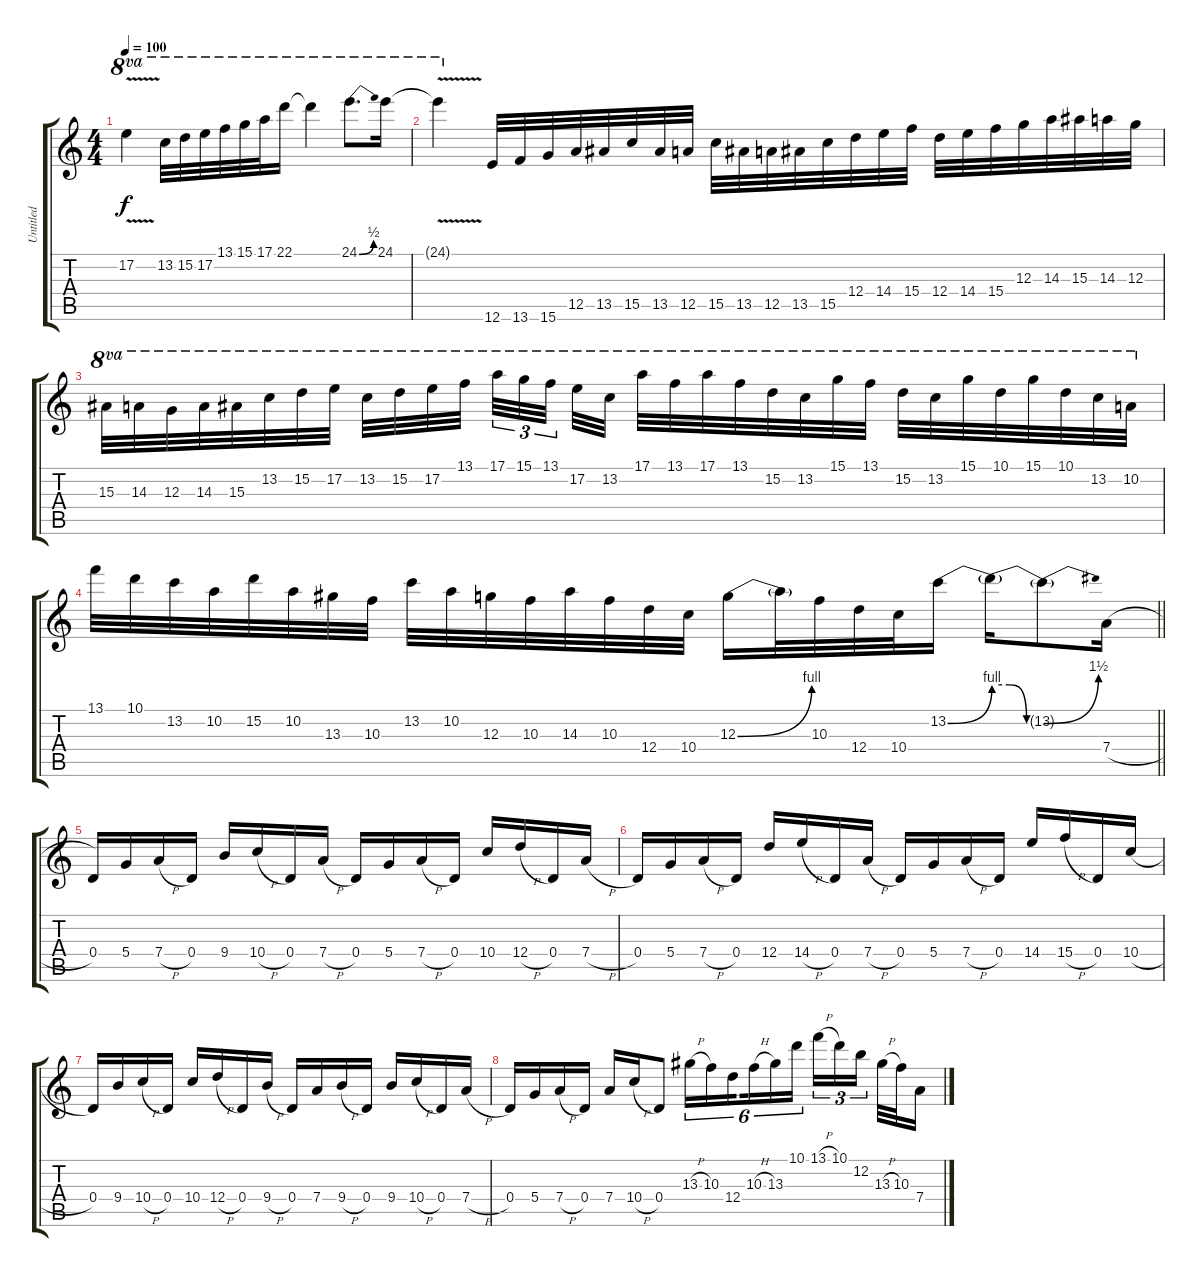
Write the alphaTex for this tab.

\track ("Untitled" "Untitled") {instrument overdrivenguitar}
\staff {score tabs}
\tuning (E4 B3 G3 D3 A2 E2) {hide}
\ts (4 4)
\tempo 100
\clef g2
\ks c
17.2{v t}.4{ot 8va dy f} 13.2.32{ot 8va} 15.2.32{ot 8va} 17.2.32{ot 8va} 13.1.32{ot 8va} 15.1.32{ot 8va} 17.1.32{ot 8va} 22.1.16{ot 8va} 22.1{t}.4{ot 8va} 24.1{be (bend 0 0 60 2)}.8{d ot 8va} 24.1.16{ot 8va} |
24.1{v t}.4{ot 8va} 12.6.32 13.6.32 15.6.32 12.5.32 13.5.32 15.5.32 13.5.32 12.5.32 15.5.32 13.5.32 12.5.32 13.5.32 15.5.32 12.4.32 14.4.32 15.4.32 12.4.32 14.4.32 15.4.32 12.3.32 14.3.32 15.3.32 14.3.32 12.3.32 |
15.3.32{ot 8va} 14.3.32{ot 8va} 12.3.32{ot 8va} 14.3.32{ot 8va} 15.3.32{ot 8va} 13.2.32{ot 8va} 15.2.32{ot 8va} 17.2.32{ot 8va} 13.2.32{ot 8va} 15.2.32{ot 8va} 17.2.32{ot 8va} 13.1.32{ot 8va beam splitsecondary} 17.1.32{tu (3 2) ot 8va} 15.1.32{tu (3 2) ot 8va} 13.1.32{tu (3 2) ot 8va beam splitsecondary} 17.2.32{ot 8va} 13.2.32{ot 8va} 17.1.32{ot 8va} 13.1.32{ot 8va} 17.1.32{ot 8va} 13.1.32{ot 8va} 15.2.32{ot 8va} 13.2.32{ot 8va} 15.1.32{ot 8va} 13.1.32{ot 8va} 15.2.32{ot 8va} 13.2.32{ot 8va} 15.1.32{ot 8va} 10.1.32{ot 8va} 15.1.32{ot 8va} 10.1.32{ot 8va} 13.2.32{ot 8va} 10.2.32{ot 8va} |
\barLineRight lightlight
13.1.32 10.1.32 13.2.32 10.2.32 15.2.32 10.2.32 13.3.32 10.3.32 13.2.32 10.2.32 12.3.32 10.3.32 14.3.32 10.3.32 12.4.32 10.4.32 12.3{be (bend 0 0 60 4)}.16 12.3{t}.32 10.3.32 12.4.32 10.4.32 13.2{be (bend 0 0 60 4)}.16 13.2{be (custom 0 4 20 4 40 0 60 0) t}.16 13.2{be (bend 0 0 60 6) t}.8 7.4{h}.16 |
0.4.16 5.4.16 7.4{h}.16 0.4.16 9.4.16 10.4{h}.16 0.4.16 7.4{h}.16 0.4.16 5.4.16 7.4{h}.16 0.4.16 10.4.16 12.4{h}.16 0.4.16 7.4{h}.16 |
0.4.16 5.4.16 7.4{h}.16 0.4.16 12.4.16 14.4{h}.16 0.4.16 7.4{h}.16 0.4.16 5.4.16 7.4{h}.16 0.4.16 14.4.16 15.4{h}.16 0.4.16 10.4{h}.16 |
0.4.16 9.4.16 10.4{h}.16 0.4.16 10.4.16 12.4{h}.16 0.4.16 9.4{h}.16 0.4.16 7.4.16 9.4{h}.16 0.4.16 9.4.16 10.4{h}.16 0.4.16 7.4{h}.16 |
0.4.16 5.4.16 7.4{h}.16 0.4.16 7.4.16 10.4{h}.16 0.4.8 13.3{h}.16{tu (6 4)} 10.3.16{tu (6 4)} 12.4.16{tu (6 4) beam splitsecondary} 10.3{h}.16{tu (6 4)} 13.3.16{tu (6 4)} 10.1.16{tu (6 4)} 13.1{h}.16{tu (3 2)} 10.1.16{tu (3 2)} 12.2.16{tu (3 2) beam splitsecondary} 13.3{h}.32 10.3.32 7.4.16
